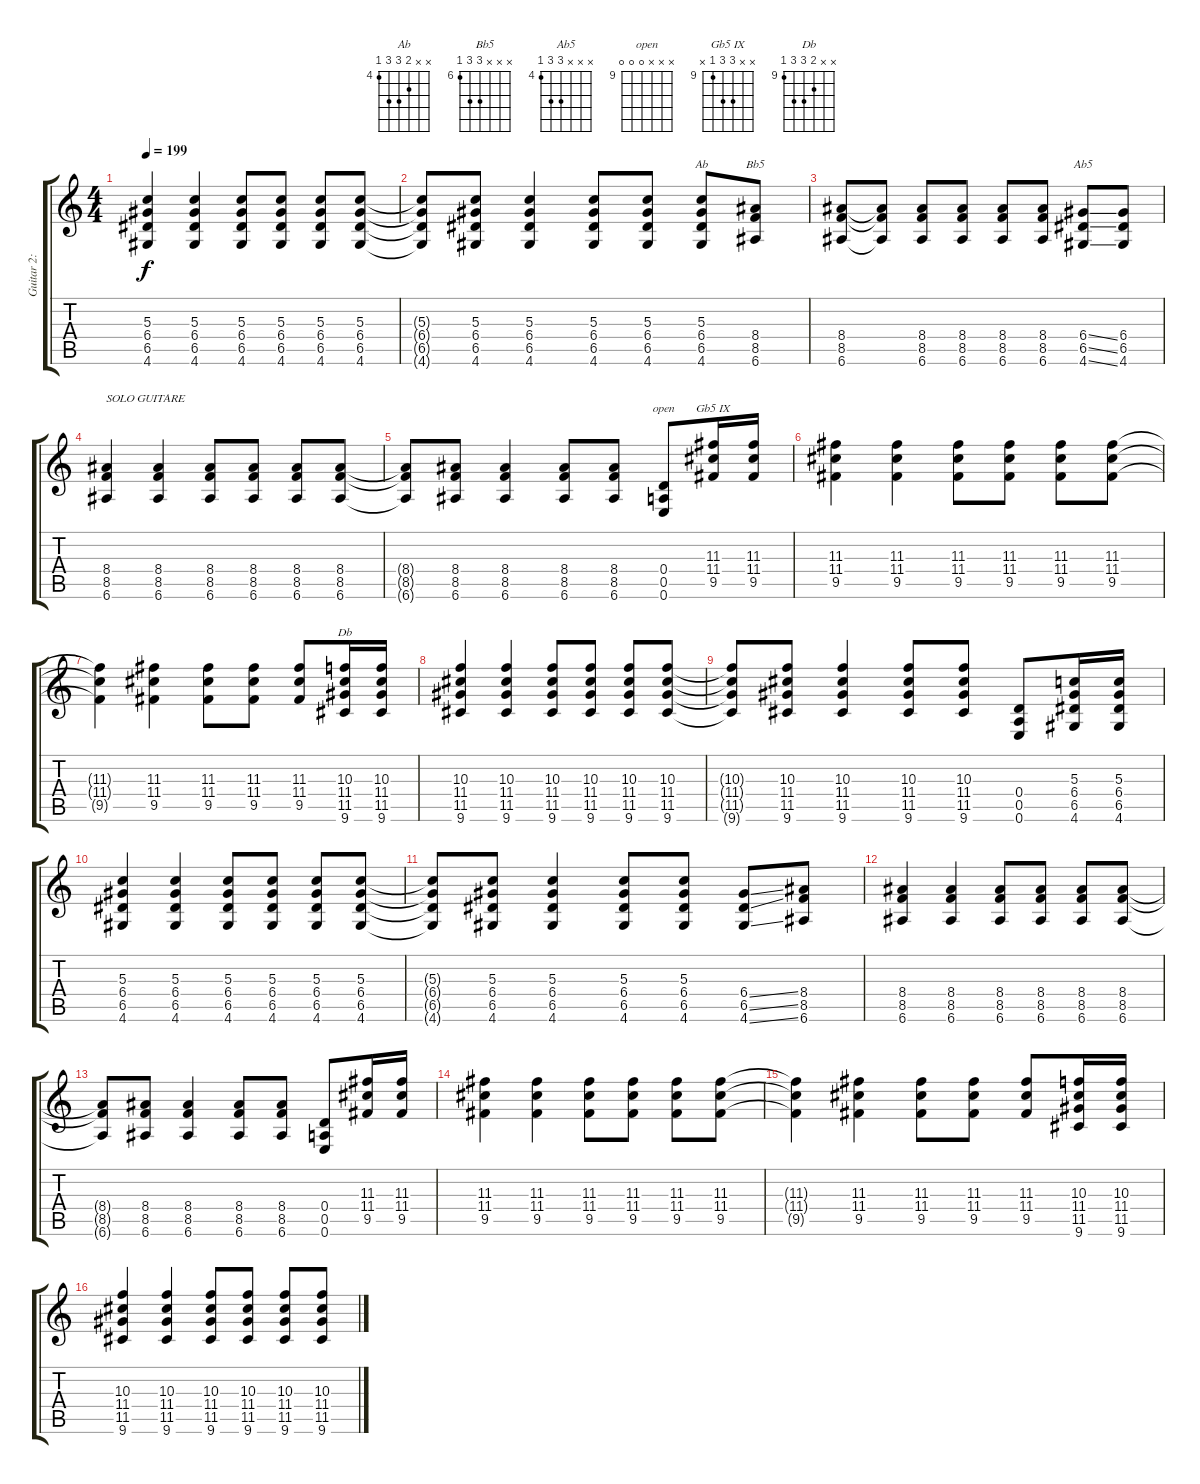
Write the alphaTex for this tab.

\track ("Guitar 2: Overdrive" "Guitar 2: ") {instrument overdrivenguitar}
\staff {score tabs}
\tuning (E4 B3 G3 D3 A2 E2) {hide}
\chord ("Ab" x x 5 6 6 4) {firstfret 4}
\chord ("Bb5" x x x 8 8 6) {firstfret 6}
\chord ("Ab5" x x x 6 6 4) {firstfret 4}
\chord ("open" x x x 0 0 0) {firstfret 9}
\chord ("Gb5 IX" x x 11 11 9 x) {firstfret 9}
\chord ("Db" x x 10 11 11 9) {firstfret 9}
\ts (4 4)
\tempo 199
\clef g2
\ks c
(5.3 6.4 6.5 4.6).4{dy f} (5.3 6.4 6.5 4.6).4 (5.3 6.4 6.5 4.6).8 (5.3 6.4 6.5 4.6).8 (5.3 6.4 6.5 4.6).8 (5.3 6.4 6.5 4.6).8 |
(5.3{t} 6.4{t} 6.5{t} 4.6{t}).8 (5.3 6.4 6.5 4.6).8 (5.3 6.4 6.5 4.6).4 (5.3 6.4 6.5 4.6).8 (5.3 6.4 6.5 4.6).8 (5.3 6.4 6.5 4.6).8{ch "Ab"} (8.4 8.5 6.6).8{ch "Bb5"} |
(8.4 8.5 6.6).8 (8.4{t} 8.5{t} 6.6{t}).8 (8.4 8.5 6.6).8 (8.4 8.5 6.6).8 (8.4 8.5 6.6).8 (8.4 8.5 6.6).8 (6.4{ss} 6.5{ss} 4.6{ss}).8{ch "Ab5"} (6.4 6.5 4.6).8 |
(8.4 8.5 6.6).4{txt "SOLO GUITARE"} (8.4 8.5 6.6).4 (8.4 8.5 6.6).8 (8.4 8.5 6.6).8 (8.4 8.5 6.6).8 (8.4 8.5 6.6).8 |
(8.4{t} 8.5{t} 6.6{t}).8 (8.4 8.5 6.6).8 (8.4 8.5 6.6).4 (8.4 8.5 6.6).8 (8.4 8.5 6.6).8 (0.4 0.5 0.6).8{ch "open"} (11.3 11.4 9.5).16{ch "Gb5 IX"} (11.3 11.4 9.5).16 |
(11.3 11.4 9.5).4 (11.3 11.4 9.5).4 (11.3 11.4 9.5).8 (11.3 11.4 9.5).8 (11.3 11.4 9.5).8 (11.3 11.4 9.5).8 |
(11.3{t} 11.4{t} 9.5{t}).4 (11.3 11.4 9.5).4 (11.3 11.4 9.5).8 (11.3 11.4 9.5).8 (11.3 11.4 9.5).8 (10.3 11.4 11.5 9.6).16{ch "Db"} (10.3 11.4 11.5 9.6).16 |
(10.3 11.4 11.5 9.6).4 (10.3 11.4 11.5 9.6).4 (10.3 11.4 11.5 9.6).8 (10.3 11.4 11.5 9.6).8 (10.3 11.4 11.5 9.6).8 (10.3 11.4 11.5 9.6).8 |
(10.3{t} 11.4{t} 11.5{t} 9.6{t}).8 (10.3 11.4 11.5 9.6).8 (10.3 11.4 11.5 9.6).4 (10.3 11.4 11.5 9.6).8 (10.3 11.4 11.5 9.6).8 (0.4 0.5 0.6).8 (5.3 6.4 6.5 4.6).16 (5.3 6.4 6.5 4.6).16 |
(5.3 6.4 6.5 4.6).4 (5.3 6.4 6.5 4.6).4 (5.3 6.4 6.5 4.6).8 (5.3 6.4 6.5 4.6).8 (5.3 6.4 6.5 4.6).8 (5.3 6.4 6.5 4.6).8 |
(5.3{t} 6.4{t} 6.5{t} 4.6{t}).8 (5.3 6.4 6.5 4.6).8 (5.3 6.4 6.5 4.6).4 (5.3 6.4 6.5 4.6).8 (5.3 6.4 6.5 4.6).8 (6.4{ss} 6.5{ss} 4.6{ss}).8 (8.4 8.5 6.6).8 |
(8.4 8.5 6.6).4 (8.4 8.5 6.6).4 (8.4 8.5 6.6).8 (8.4 8.5 6.6).8 (8.4 8.5 6.6).8 (8.4 8.5 6.6).8 |
(8.4{t} 8.5{t} 6.6{t}).8 (8.4 8.5 6.6).8 (8.4 8.5 6.6).4 (8.4 8.5 6.6).8 (8.4 8.5 6.6).8 (0.4 0.5 0.6).8 (11.3 11.4 9.5).16 (11.3 11.4 9.5).16 |
(11.3 11.4 9.5).4 (11.3 11.4 9.5).4 (11.3 11.4 9.5).8 (11.3 11.4 9.5).8 (11.3 11.4 9.5).8 (11.3 11.4 9.5).8 |
(11.3{t} 11.4{t} 9.5{t}).4 (11.3 11.4 9.5).4 (11.3 11.4 9.5).8 (11.3 11.4 9.5).8 (11.3 11.4 9.5).8 (10.3 11.4 11.5 9.6).16 (10.3 11.4 11.5 9.6).16 |
(10.3 11.4 11.5 9.6).4 (10.3 11.4 11.5 9.6).4 (10.3 11.4 11.5 9.6).8 (10.3 11.4 11.5 9.6).8 (10.3 11.4 11.5 9.6).8 (10.3 11.4 11.5 9.6).8
